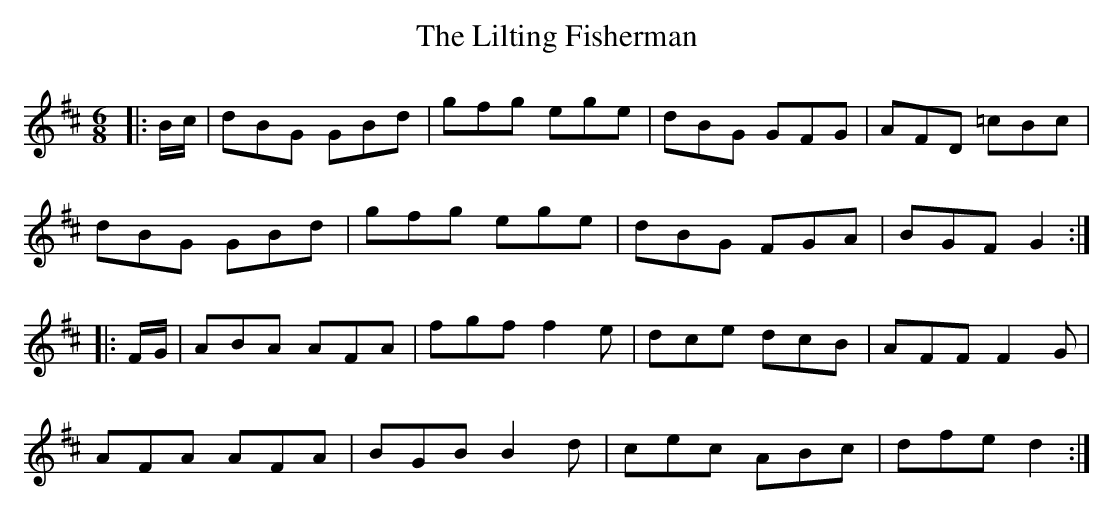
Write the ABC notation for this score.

X:1
T: The Lilting Fisherman
M: 6/8
L: 1/8
K: Dmaj
|:B/c/|dBG GBd|gfg ege|dBG GFG|AFD =cBc|
dBG GBd|gfg ege|dBG FGA|BGF G2:|
|:F/G/| ABA AFA|fgf f2e|dce dcB|AFF F2G|
AFA AFA|BGB B2 d|cec ABc| dfe d2 :|
